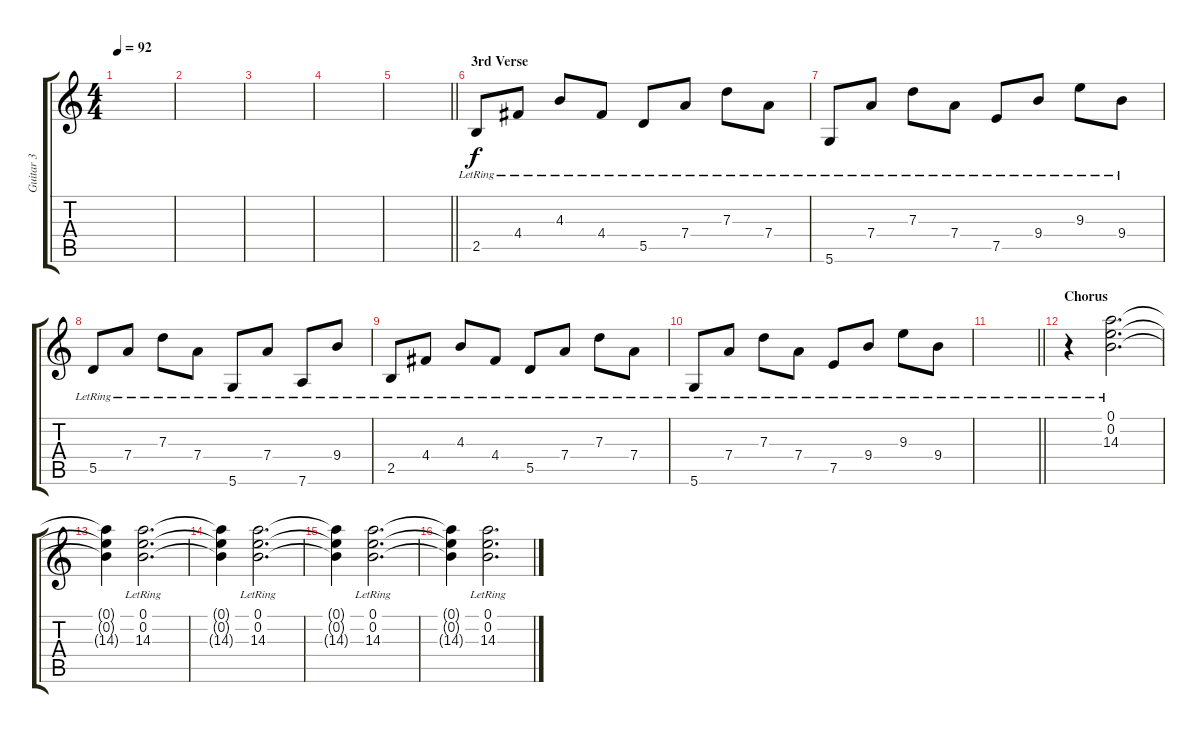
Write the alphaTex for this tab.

\track ("Guitar 3" "Guitar 3") {instrument electricguitarclean}
\staff {score tabs}
\tuning (E4 B3 G3 D3 A2 D2) {hide}
\ts (4 4)
\tempo 92
\clef g2
\ks c
|
|
|
|
\barLineRight lightlight
|
\section ("" "3rd Verse")
2.5{lr}.8 4.4{lr}.8 4.3{lr}.8 4.4{lr}.8 5.5{lr}.8 7.4{lr}.8 7.3{lr}.8 7.4{lr}.8 |
5.6{lr}.8 7.4{lr}.8 7.3{lr}.8 7.4{lr}.8 7.5{lr}.8 9.4{lr}.8 9.3{lr}.8 9.4{lr}.8 |
5.5{lr}.8 7.4{lr}.8 7.3{lr}.8 7.4{lr}.8 5.6{lr}.8 7.4{lr}.8 7.6{lr}.8 9.4{lr}.8 |
2.5{lr}.8 4.4{lr}.8 4.3{lr}.8 4.4{lr}.8 5.5{lr}.8 7.4{lr}.8 7.3{lr}.8 7.4{lr}.8 |
5.6{lr}.8 7.4{lr}.8 7.3{lr}.8 7.4{lr}.8 7.5{lr}.8 9.4{lr}.8 9.3{lr}.8 9.4{lr}.8 |
\barLineRight lightlight
|
\section ("" "Chorus")
r.4 (0.1{lr} 0.2{lr} 14.3{lr}).2{d} |
(0.1{t} 0.2{t} 14.3{t}).4 (0.1{lr} 0.2{lr} 14.3{lr}).2{d} |
(0.1{t} 0.2{t} 14.3{t}).4 (0.1{lr} 0.2{lr} 14.3{lr}).2{d} |
(0.1{t} 0.2{t} 14.3{t}).4 (0.1{lr} 0.2{lr} 14.3{lr}).2{d} |
(0.1{t} 0.2{t} 14.3{t}).4 (0.1{lr} 0.2{lr} 14.3{lr}).2{d}
